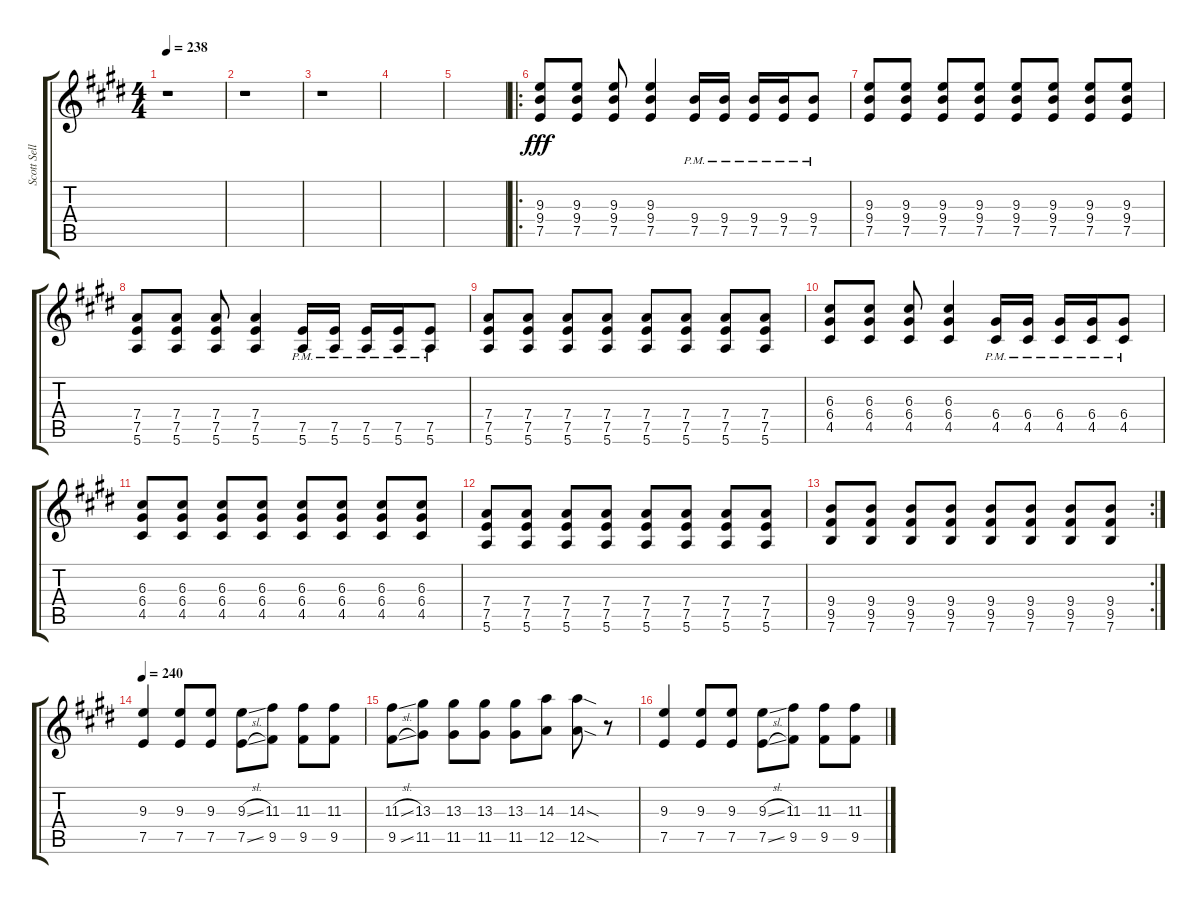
\track ("Scott Sellers" "Scott Sell") {instrument overdrivenguitar}
\staff {score tabs}
\tuning (E4 B3 G3 D3 A2 E2) {hide}
\ts (4 4)
\tempo 238
\clef g2
\ks c#minor
r.1{dy fff} |
r.1 |
r.1 |
|
|
\ro
\ks e
(9.3 9.4 7.5).8 (9.3 9.4 7.5).8 (9.3 9.4 7.5).8 (9.3 9.4 7.5).4 (9.4{pm} 7.5{pm}).16 (9.4{pm} 7.5{pm}).16 (9.4{pm} 7.5{pm}).16 (9.4{pm} 7.5{pm}).16 (9.4{pm} 7.5{pm}).8 |
\ks c#minor
(9.3 9.4 7.5).8 (9.3 9.4 7.5).8 (9.3 9.4 7.5).8 (9.3 9.4 7.5).8 (9.3 9.4 7.5).8 (9.3 9.4 7.5).8 (9.3 9.4 7.5).8 (9.3 9.4 7.5).8 |
(7.4 7.5 5.6).8 (7.4 7.5 5.6).8 (7.4 7.5 5.6).8 (7.4 7.5 5.6).4 (7.5{pm} 5.6{pm}).16 (7.5{pm} 5.6{pm}).16 (7.5{pm} 5.6{pm}).16 (7.5{pm} 5.6{pm}).16 (7.5{pm} 5.6{pm}).8 |
(7.4 7.5 5.6).8 (7.4 7.5 5.6).8 (7.4 7.5 5.6).8 (7.4 7.5 5.6).8 (7.4 7.5 5.6).8 (7.4 7.5 5.6).8 (7.4 7.5 5.6).8 (7.4 7.5 5.6).8 |
\ks e
(6.3 6.4 4.5).8 (6.3 6.4 4.5).8 (6.3 6.4 4.5).8 (6.3 6.4 4.5).4 (6.4{pm} 4.5{pm}).16 (6.4{pm} 4.5{pm}).16 (6.4{pm} 4.5{pm}).16 (6.4{pm} 4.5{pm}).16 (6.4{pm} 4.5{pm}).8 |
\ks c#minor
(6.3 6.4 4.5).8 (6.3 6.4 4.5).8 (6.3 6.4 4.5).8 (6.3 6.4 4.5).8 (6.3 6.4 4.5).8 (6.3 6.4 4.5).8 (6.3 6.4 4.5).8 (6.3 6.4 4.5).8 |
(7.4 7.5 5.6).8 (7.4 7.5 5.6).8 (7.4 7.5 5.6).8 (7.4 7.5 5.6).8 (7.4 7.5 5.6).8 (7.4 7.5 5.6).8 (7.4 7.5 5.6).8 (7.4 7.5 5.6).8 |
\rc 2
(9.4 9.5 7.6).8 (9.4 9.5 7.6).8 (9.4 9.5 7.6).8 (9.4 9.5 7.6).8 (9.4 9.5 7.6).8 (9.4 9.5 7.6).8 (9.4 9.5 7.6).8 (9.4 9.5 7.6).8 |
\tempo 240
\ks e
(9.3 7.5).4 (9.3 7.5).8 (9.3 7.5).8 (9.3{sl} 7.5{sl}).8 (11.3 9.5).8 (11.3 9.5).8 (11.3 9.5).8 |
\ks c#minor
(11.3{sl} 9.5{sl}).8 (13.3 11.5).8 (13.3 11.5).8 (13.3 11.5).8 (13.3 11.5).8 (14.3 12.5).8 (14.3{sod} 12.5{sod}).8 r.8 |
(9.3 7.5).4 (9.3 7.5).8 (9.3 7.5).8 (9.3{sl} 7.5{sl}).8 (11.3 9.5).8 (11.3 9.5).8 (11.3 9.5).8
